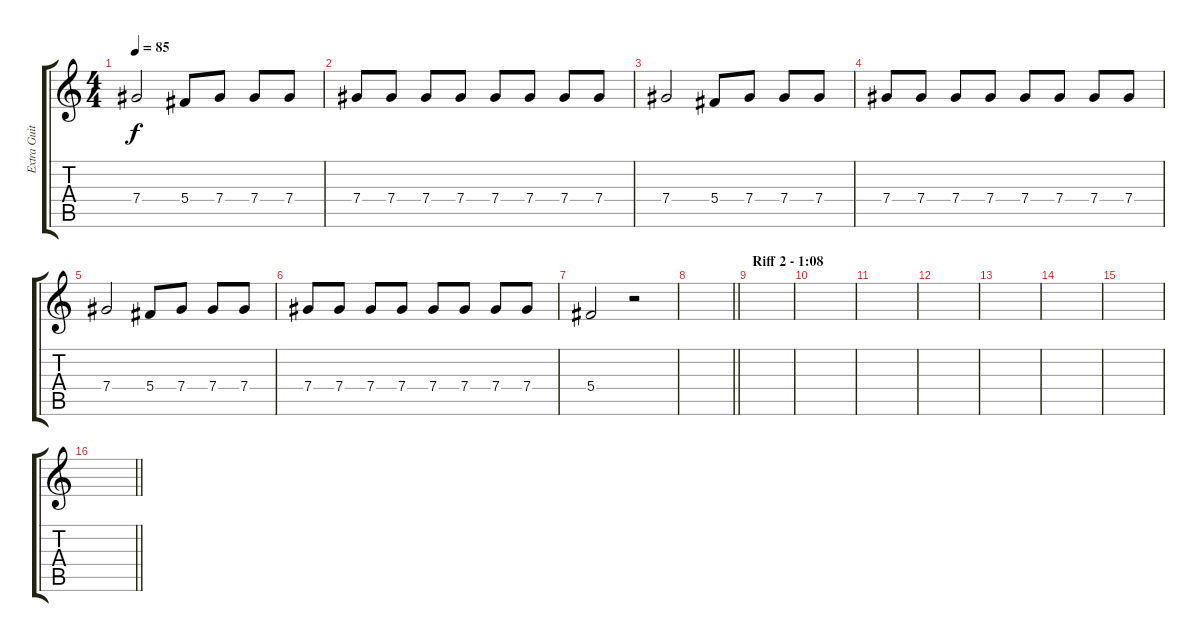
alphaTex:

\track ("Extra Guitar" "Extra Guit") {instrument overdrivenguitar bank 255}
\staff {score tabs}
\tuning (Eb4 Bb3 Gb3 Db3 Ab2 Eb2) {hide}
\ts (4 4)
\tempo 85
\clef g2
\ks c
7.4.2{dy f} 5.4.8 7.4.8 7.4.8 7.4.8 |
7.4.8 7.4.8 7.4.8 7.4.8 7.4.8 7.4.8 7.4.8 7.4.8 |
7.4.2 5.4.8 7.4.8 7.4.8 7.4.8 |
7.4.8 7.4.8 7.4.8 7.4.8 7.4.8 7.4.8 7.4.8 7.4.8 |
7.4.2 5.4.8 7.4.8 7.4.8 7.4.8 |
7.4.8 7.4.8 7.4.8 7.4.8 7.4.8 7.4.8 7.4.8 7.4.8 |
5.4.2 r.2 |
\barLineRight lightlight
|
\section ("" "Riff 2 - 1:08")
|
|
|
|
|
|
|
\barLineRight lightlight
